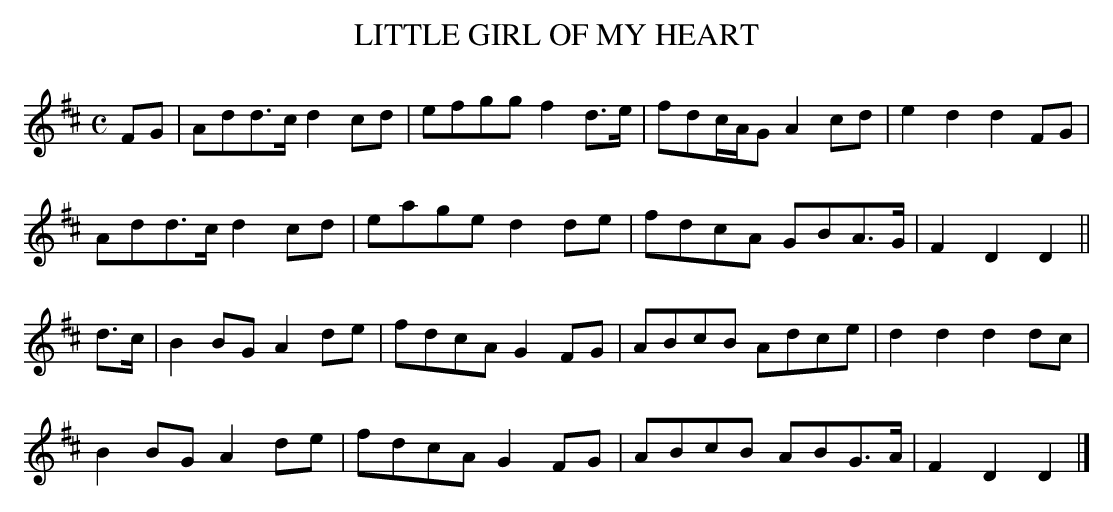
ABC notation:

X:1
T:LITTLE GIRL OF MY HEART
Y:"slow"
M:C
L:1/8
K:D
FG|Add>c d2cd|efgg f2d>e|fdc/A/G A2cd|e2d2 d2FG|
Add>c d2cd|eage d2de|fdcA GBA>G|F2D2D2||
d>c|B2BG A2de|fdcA G2FG|ABcB Adce|d2d2 d2dc|
B2BG A2de|fdcA G2FG|ABcB ABG>A|F2D2D2|]
